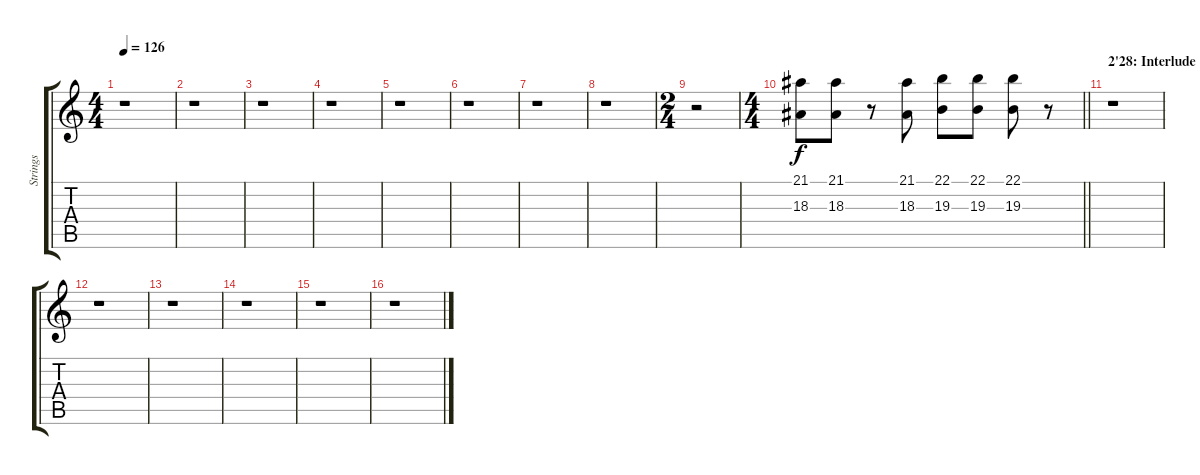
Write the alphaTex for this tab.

\track ("Strings" "Strings") {instrument stringensemble2}
\staff {score tabs}
\tuning (Db4 Ab3 E3 B2 Gb2 Db2) {hide}
\ts (4 4)
\tempo 126
\clef g2
\ks c
r.1{dy f} |
r.1 |
r.1 |
r.1 |
r.1 |
r.1 |
r.1 |
r.1 |
\ts (2 4)
r.2 |
\ts (4 4)
\barLineRight lightlight
(21.1 18.3).8{beam merge} (21.1 18.3).8 r.8 (21.1 18.3).8 (22.1 19.3).8 (22.1 19.3).8 (22.1 19.3).8 r.8 |
\section ("" "2'28: Interlude")
r.1 |
r.1 |
r.1 |
r.1 |
r.1 |
r.1
